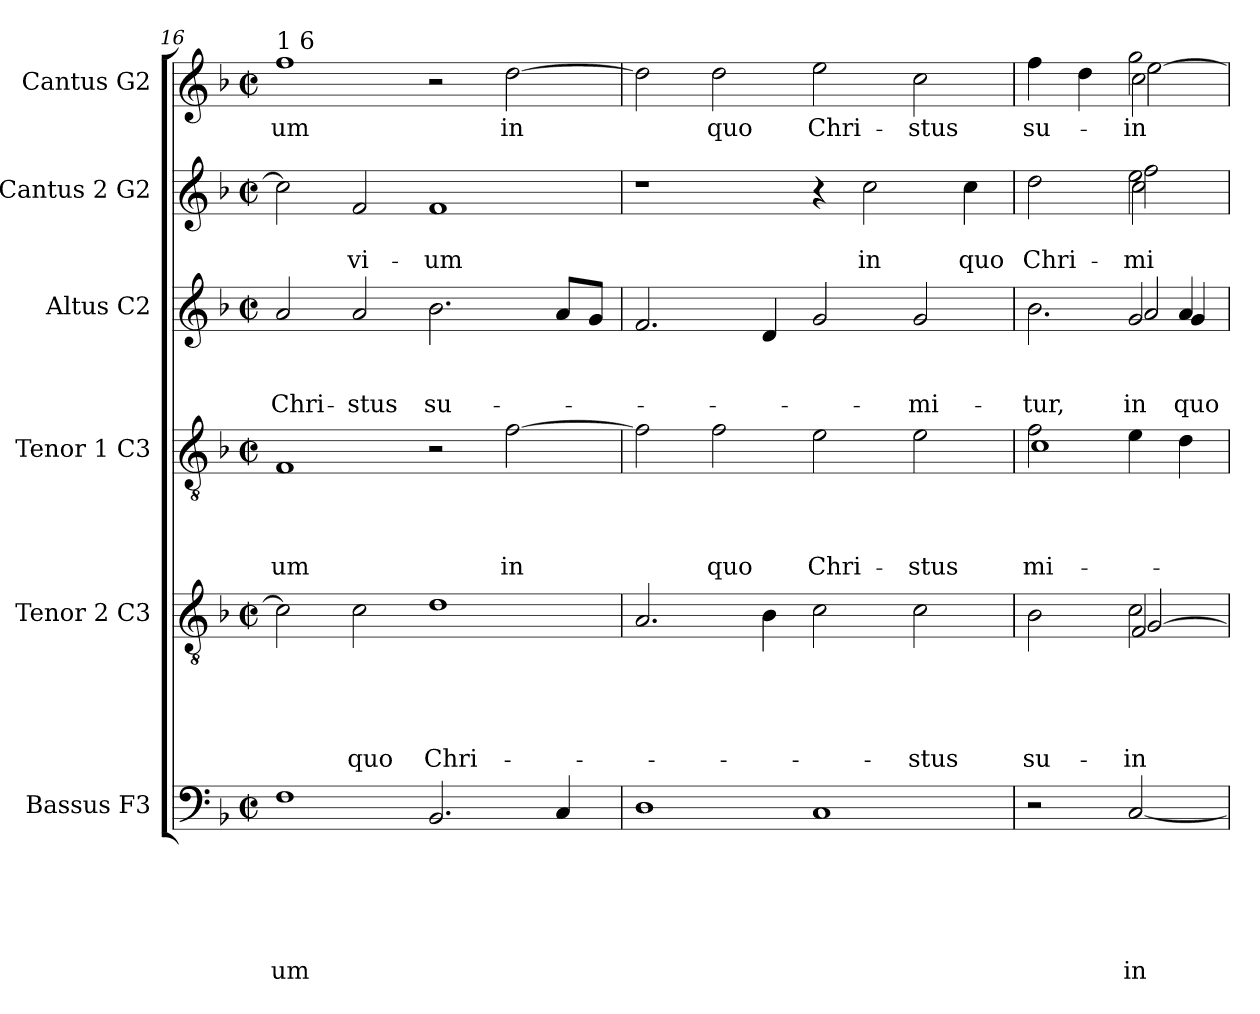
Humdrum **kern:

**kern	**text	**text	**text	**text	**text	**text	**kern	**text	**text	**text	**text	**text	**kern	**text	**text	**text	**text	**kern	**text	**text	**text	**kern	**text	**text	**kern	**text
*part6	*part6	*part6	*part6	*part6	*part6	*part6	*part5	*part5	*part5	*part5	*part5	*part5	*part4	*part4	*part4	*part4	*part4	*part3	*part3	*part3	*part3	*part2	*part2	*part2	*part1	*part1
*staff6	*staff6	*staff6	*staff6	*staff6	*staff6	*staff6	*staff5	*staff5	*staff5	*staff5	*staff5	*staff5	*staff4	*staff4	*staff4	*staff4	*staff4	*staff3	*staff3	*staff3	*staff3	*staff2	*staff2	*staff2	*staff1	*staff1
*I"Bassus F3	*	*	*	*	*	*	*I"Tenor 2 C3	*	*	*	*	*	*I"Tenor 1 C3	*	*	*	*	*I"Altus C2	*	*	*	*I"Cantus 2 G2	*	*	*I"Cantus G2	*
!!LO:LB:g=z
*clefF4	*	*	*	*	*	*	*clefGv2	*	*	*	*	*	*clefGv2	*	*	*	*	*clefG2	*	*	*	*clefG2	*	*	*clefG2	*
*k[b-]	*	*	*	*	*	*	*k[b-]	*	*	*	*	*	*k[b-]	*	*	*	*	*k[b-]	*	*	*	*k[b-]	*	*	*k[b-]	*
*F:	*	*	*	*	*	*	*F:	*	*	*	*	*	*F:	*	*	*	*	*F:	*	*	*	*F:	*	*	*F:	*
*M2/2	*	*	*	*	*	*	*M2/2	*	*	*	*	*	*M2/2	*	*	*	*	*M2/2	*	*	*	*M2/2	*	*	*M2/2	*
*met(c|)	*	*	*	*	*	*	*met(c|)	*	*	*	*	*	*met(c|)	*	*	*	*	*met(c|)	*	*	*	*met(c|)	*	*	*met(c|)	*
=16	=16	=16	=16	=16	=16	=16	=16	=16	=16	=16	=16	=16	=16	=16	=16	=16	=16	=16	=16	=16	=16	=16	=16	=16	=16	=16
!	!	!	!	!	!	!	!	!	!	!	!	!	!	!	!	!	!	!	!	!	!	!	!	!	!LO:TX:a:t=1 6	!
!	!	!	!	!	!	!LO:LY:b	!	!	!	!	!	!	!	!	!	!	!LO:LY:b	!	!	!	!LO:LY:b	!	!	!	!	!LO:LY:b
1F	.	.	.	.	.	-um	2c\]	.	.	.	.	.	1F	.	.	.	-um	2a/	.	.	Chri-	2cc\]	.	.	1ff	-um
!	!	!	!	!	!	!	!	!	!	!	!	!LO:LY:b	!	!	!	!	!	!	!	!	!LO:LY:b:rj	!	!	!LO:LY:b	!	!
.	.	.	.	.	.	.	2c\	.	.	.	.	quo	.	.	.	.	.	2a/	.	.	-stus	2f/	.	-vi-	.	.
!	!	!	!	!	!	!	!	!	!	!	!	!LO:LY:b	!	!	!	!	!	!	!	!	!LO:LY:b	!	!	!LO:LY:b	!	!
2.BB-/	.	.	.	.	.	.	1d	.	.	.	.	Chri-	2r	.	.	.	.	2.b-\	.	.	su-	1f	.	-um	2r	.
!	!	!	!	!	!	!	!	!	!	!	!	!	!	!	!	!	!LO:LY:b	!	!	!	!	!	!	!	!	!LO:LY:b
.	.	.	.	.	.	.	.	.	.	.	.	.	[>2f\	.	.	.	in	.	.	.	.	.	.	.	[>2dd\	in
4C/	.	.	.	.	.	.	.	.	.	.	.	.	.	.	.	.	.	8a/L	.	.	.	.	.	.	.	.
.	.	.	.	.	.	.	.	.	.	.	.	.	.	.	.	.	.	8g/J	.	.	.	.	.	.	.	.
=17	=17	=17	=17	=17	=17	=17	=17	=17	=17	=17	=17	=17	=17	=17	=17	=17	=17	=17	=17	=17	=17	=17	=17	=17	=17	=17
1D	.	.	.	.	.	.	2.A/	.	.	.	.	.	2f\]	.	.	.	.	2.f/	.	.	.	1r	.	.	2dd\]	.
!	!	!	!	!	!	!	!	!	!	!	!	!	!	!	!	!	!LO:LY:b	!	!	!	!	!	!	!	!	!LO:LY:b
.	.	.	.	.	.	.	.	.	.	.	.	.	2f\	.	.	.	quo	.	.	.	.	.	.	.	2dd\	quo
.	.	.	.	.	.	.	4B-\	.	.	.	.	.	.	.	.	.	.	4d/	.	.	.	.	.	.	.	.
!	!	!	!	!	!	!	!	!	!	!	!	!	!	!	!	!	!LO:LY:b	!	!	!	!	!	!	!	!	!LO:LY:b
1C	.	.	.	.	.	.	2c\	.	.	.	.	.	2e\	.	.	.	Chri-	2g/	.	.	.	4r	.	.	2ee\	Chri-
!	!	!	!	!	!	!	!	!	!	!	!	!	!	!	!	!	!	!	!	!	!	!	!	!LO:LY:b	!	!
.	.	.	.	.	.	.	.	.	.	.	.	.	.	.	.	.	.	.	.	.	.	2cc\	.	in	.	.
!	!	!	!	!	!	!	!	!	!	!	!	!LO:LY:b	!	!	!	!	!LO:LY:b	!	!	!	!LO:LY:b	!	!	!	!	!LO:LY:b
.	.	.	.	.	.	.	2c\	.	.	.	.	-stus	2e\	.	.	.	-stus	2g/	.	.	-mi-	.	.	.	2cc\	-stus
!	!	!	!	!	!	!	!	!	!	!	!	!	!	!	!	!	!	!	!	!	!	!	!	!LO:LY:b	!	!
.	.	.	.	.	.	.	.	.	.	.	.	.	.	.	.	.	.	.	.	.	.	4cc\	.	quo	.	.
=18	=18	=18	=18	=18	=18	=18	=18	=18	=18	=18	=18	=18	=18	=18	=18	=18	=18	=18	=18	=18	=18	=18	=18	=18	=18	=18
!	!	!	!	!	!	!	!	!	!	!	!	!LO:LY:b	!	!	!	!	!LO:LY:b	!	!	!	!	!	!	!	!	!
*	*	*	*	*	*	*	*^	*	*	*	*	*	*^	*	*	*	*	*	*	*	*	*	*	*	*	*
*	*	*	*	*	*	*	*	*^	*	*	*	*	*	*	*	*	*	*	*	*	*	*	*	*	*	*	*	*
!	!	!	!	!	!	!	!	!	!	!	!	!	!	!	!	!	!	!	!	!LO:LY:b	!	!	!	!LO:LY:b	!	!	!LO:LY:b	!	!LO:LY:b
*	*	*	*	*	*	*	*	*	*	*	*	*	*	*	*	*	*	*	*	*	*^	*	*	*	*^	*	*	*^	*
*	*	*	*	*	*	*	*	*	*	*	*	*	*	*	*	*	*	*	*	*	*	*^	*	*	*	*	*^	*	*	*	*^	*
*	*	*	*	*	*	*	*	*	*	*	*	*	*	*	*	*	*	*	*	*	*	*	*^	*	*	*	*	*	*	*	*	*	*	*	*
2r	.	.	.	.	.	.	2B-\	2ryy	2ryy	.	.	.	.	su-	2f\	1c	.	.	.	-mi-	2.b-\	2ryy	2ryy	2.ryy	.	.	-tur,	2dd\	2ryy	2ryy	.	Chri-	4ff\	2ryy	2ryy	su-
.	.	.	.	.	.	.	.	.	.	.	.	.	.	.	.	.	.	.	.	.	.	.	.	.	.	.	.	.	.	.	.	.	4dd\	.	.	.
!	!	!	!	!	!	!LO:LY:b	!	!	!	!	!	!	!	!LO:LY:b	!	!	!	!	!	!	!	!	!	!	!	!	!	!	!	!	!	!	!	!	!	!
!	!	!	!	!	!	!	!	!	!	!	!	!	!	!LO:LY:b	!	!	!	!	!	!	!	!	!	!	!	!	!	!	!	!	!	!	!	!	!	!
!	!	!	!	!	!	!	!	!	!	!	!	!	!	!LO:LY:b	!	!	!	!	!	!	!	!	!	!	!	!	!LO:LY:b	!	!	!	!	!LO:LY:b	!	!	!	!
!	!	!	!	!	!	!	!	!	!	!	!	!	!	!	!	!	!	!	!	!	!	!	!	!	!	!	!	!	!	!	!	!LO:LY:b	!	!	!	!
!	!	!	!	!	!	!	!	!	!	!	!	!	!	!	!	!	!	!	!	!	!	!	!	!	!	!	!	!	!	!	!	!LO:LY:b	!	!	!	!LO:LY:b
!	!	!	!	!	!	!	!	!	!	!	!	!	!	!	!	!	!	!	!	!	!	!	!	!	!	!	!	!	!	!	!	!	!	!	!	!LO:LY:b
!	!	!	!	!	!	!	!	!	!	!	!	!	!	!	!	!	!	!	!	!	!	!	!	!	!	!	!	!	!	!	!	!	!	!	!	!LO:LY:b
[<2C/	.	.	.	.	.	in	2c\	2F/	[<2G/	.	.	.	.	in	4e\	.	.	.	.	.	.	2g/	2a/	.	.	.	in	2ee\	2ff\	2cc\	.	-mi-	2gg\	2cc\	[>2ee\	in
!	!	!	!	!	!	!	!	!	!	!	!	!	!	!	!	!	!	!	!	!	!	!	!	!	!	!	!LO:LY:b	!	!	!	!	!	!	!	!	!
.	.	.	.	.	.	.	.	.	.	.	.	.	.	.	4d\	.	.	.	.	.	4a>/	.	.	4g/	.	.	quo	.	.	.	.	.	.	.	.	.
*	*	*	*	*	*	*	*v	*v	*v	*	*	*	*	*	*	*	*	*	*	*	*v	*v	*v	*v	*	*	*	*v	*v	*v	*	*	*v	*v	*v	*
*	*	*	*	*	*	*	*	*	*	*	*	*	*v	*v	*	*	*	*	*	*	*	*	*	*	*	*	*
=	=	=	=	=	=	=	=	=	=	=	=	=	=	=	=	=	=	=	=	=	=	=	=	=	=	=
*-	*-	*-	*-	*-	*-	*-	*-	*-	*-	*-	*-	*-	*-	*-	*-	*-	*-	*-	*-	*-	*-	*-	*-	*-	*-	*-
